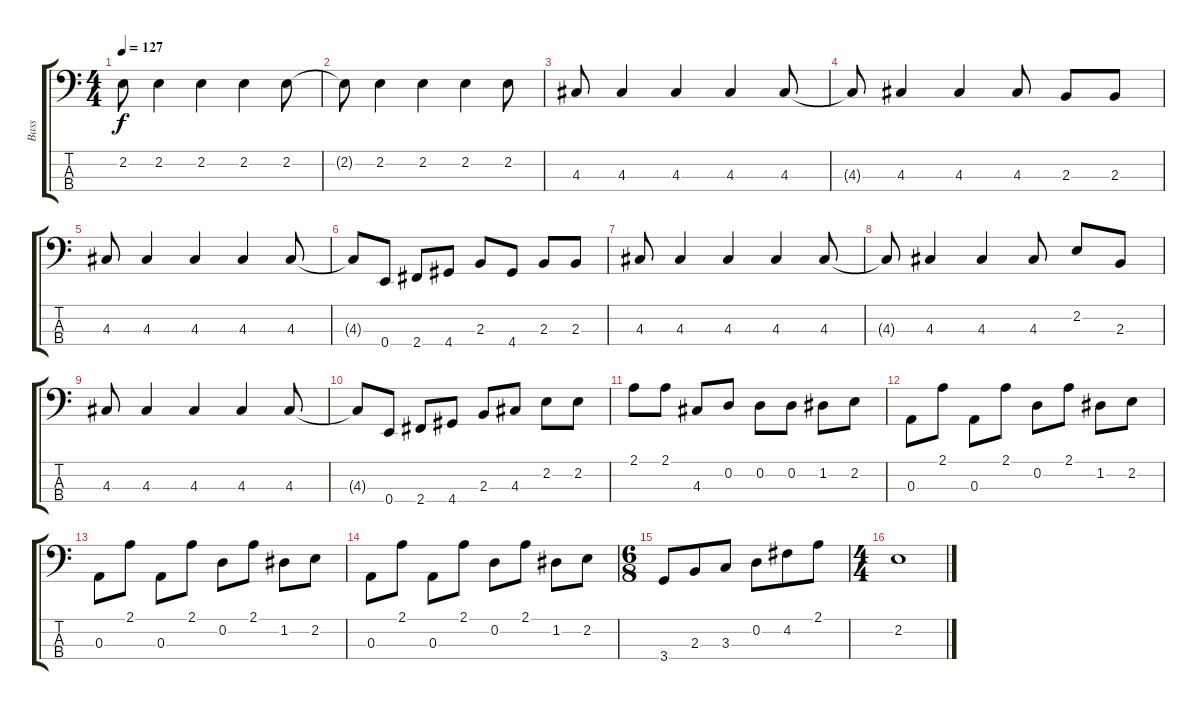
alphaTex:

\track ("Bass" "Bass") {instrument electricbassfinger}
\staff {score tabs}
\tuning (G2 D2 A1 E1) {hide}
\ts (4 4)
\tempo 127
\clef f4
\ks c
2.2.8{dy f} 2.2.4 2.2.4 2.2.4 2.2.8 |
2.2{t}.8 2.2.4 2.2.4 2.2.4 2.2.8 |
4.3.8 4.3.4 4.3.4 4.3.4 4.3.8 |
4.3{t}.8 4.3.4 4.3.4 4.3.8 2.3.8 2.3.8 |
4.3.8 4.3.4 4.3.4 4.3.4 4.3.8 |
4.3{t}.8 0.4.8 2.4.8 4.4.8 2.3.8 4.4.8 2.3.8 2.3.8 |
4.3.8 4.3.4 4.3.4 4.3.4 4.3.8 |
4.3{t}.8 4.3.4 4.3.4 4.3.8 2.2.8 2.3.8 |
4.3.8 4.3.4 4.3.4 4.3.4 4.3.8 |
4.3{t}.8 0.4.8 2.4.8 4.4.8 2.3.8 4.3.8 2.2.8 2.2.8 |
2.1.8 2.1.8 4.3.8 0.2.8 0.2.8 0.2.8 1.2.8 2.2.8 |
0.3.8 2.1.8 0.3.8 2.1.8 0.2.8 2.1.8 1.2.8 2.2.8 |
0.3.8 2.1.8 0.3.8 2.1.8 0.2.8 2.1.8 1.2.8 2.2.8 |
0.3.8 2.1.8 0.3.8 2.1.8 0.2.8 2.1.8 1.2.8 2.2.8 |
\ts (6 8)
3.4.8 2.3.8 3.3.8 0.2.8 4.2.8 2.1.8 |
\ts (4 4)
2.2.1
